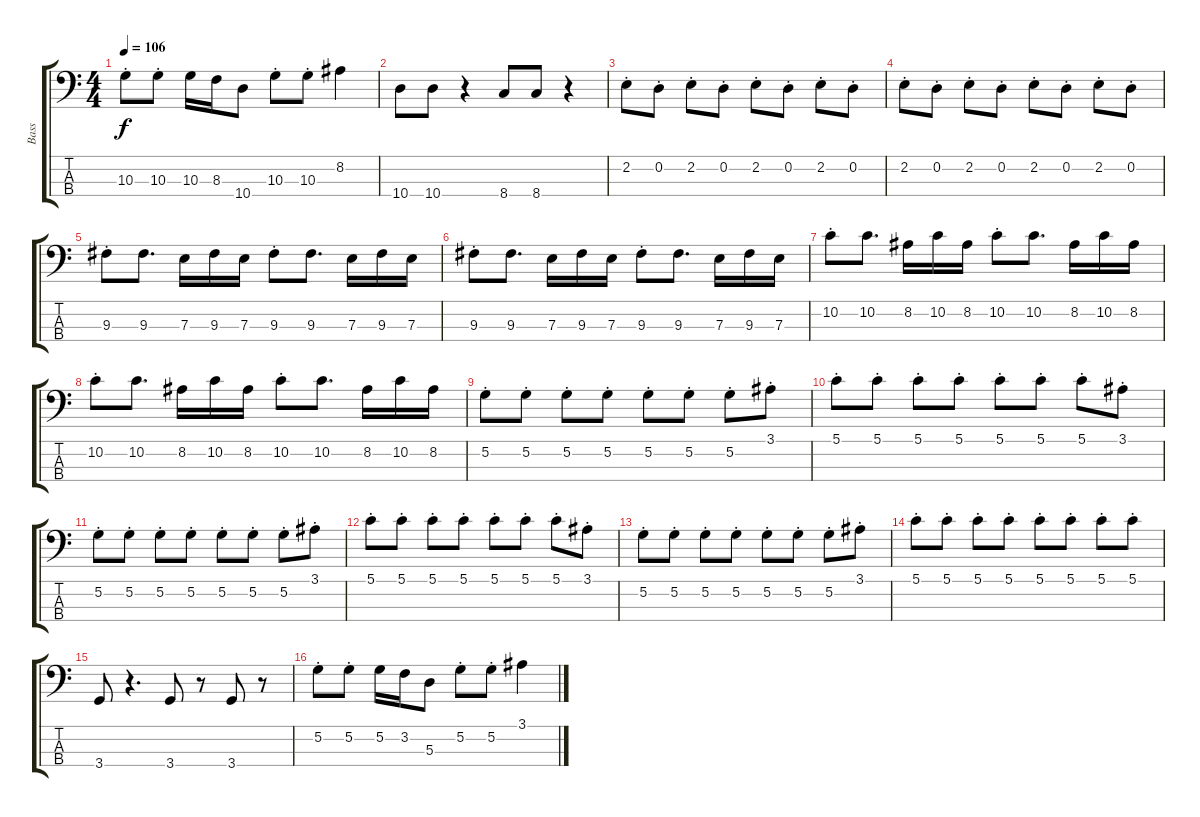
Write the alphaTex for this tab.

\track ("Bass" "Bass") {instrument electricbassfinger}
\staff {score tabs}
\tuning (G2 D2 A1 E1) {hide}
\ts (4 4)
\tempo 106
\clef f4
\ks c
10.3{st}.8{dy f} 10.3{st}.8 10.3.16 8.3.16 10.4.8 10.3{st}.8 10.3{st}.8 8.2.4 |
10.4.8 10.4.8 r.4 8.4.8 8.4.8 r.4 |
2.2{st}.8{volume 7} 0.2{st}.8 2.2{st}.8 0.2{st}.8 2.2{st}.8 0.2{st}.8 2.2{st}.8 0.2{st}.8 |
2.2{st}.8{volume 7} 0.2{st}.8 2.2{st}.8 0.2{st}.8 2.2{st}.8 0.2{st}.8 2.2{st}.8 0.2{st}.8 |
9.3{st}.8 9.3.8{d} 7.3.16 9.3.16 7.3.16 9.3{st}.8 9.3.8{d} 7.3.16 9.3.16 7.3.16 |
9.3{st}.8 9.3.8{d} 7.3.16 9.3.16 7.3.16 9.3{st}.8 9.3.8{d} 7.3.16 9.3.16 7.3.16 |
10.2{st}.8 10.2.8{d} 8.2.16 10.2.16 8.2.16 10.2{st}.8 10.2.8{d} 8.2.16 10.2.16 8.2.16 |
10.2{st}.8 10.2.8{d} 8.2.16 10.2.16 8.2.16 10.2{st}.8 10.2.8{d} 8.2.16 10.2.16 8.2.16 |
5.2{st}.8{volume 13} 5.2{st}.8 5.2{st}.8 5.2{st}.8 5.2{st}.8 5.2{st}.8 5.2{st}.8 3.1{st}.8 |
5.1{st}.8 5.1{st}.8 5.1{st}.8 5.1{st}.8 5.1{st}.8 5.1{st}.8 5.1{st}.8 3.1{st}.8 |
5.2{st}.8 5.2{st}.8 5.2{st}.8 5.2{st}.8 5.2{st}.8 5.2{st}.8 5.2{st}.8 3.1{st}.8 |
5.1{st}.8 5.1{st}.8 5.1{st}.8 5.1{st}.8 5.1{st}.8 5.1{st}.8 5.1{st}.8 3.1{st}.8 |
5.2{st}.8 5.2{st}.8 5.2{st}.8 5.2{st}.8 5.2{st}.8 5.2{st}.8 5.2{st}.8 3.1{st}.8 |
5.1{st}.8 5.1{st}.8 5.1{st}.8 5.1{st}.8 5.1{st}.8 5.1{st}.8 5.1{st}.8 5.1{st}.8 |
3.4.8 r.4{d} 3.4.8 r.8 3.4.8 r.8 |
5.2{st}.8 5.2{st}.8 5.2.16 3.2.16 5.3.8 5.2{st}.8 5.2{st}.8 3.1.4
